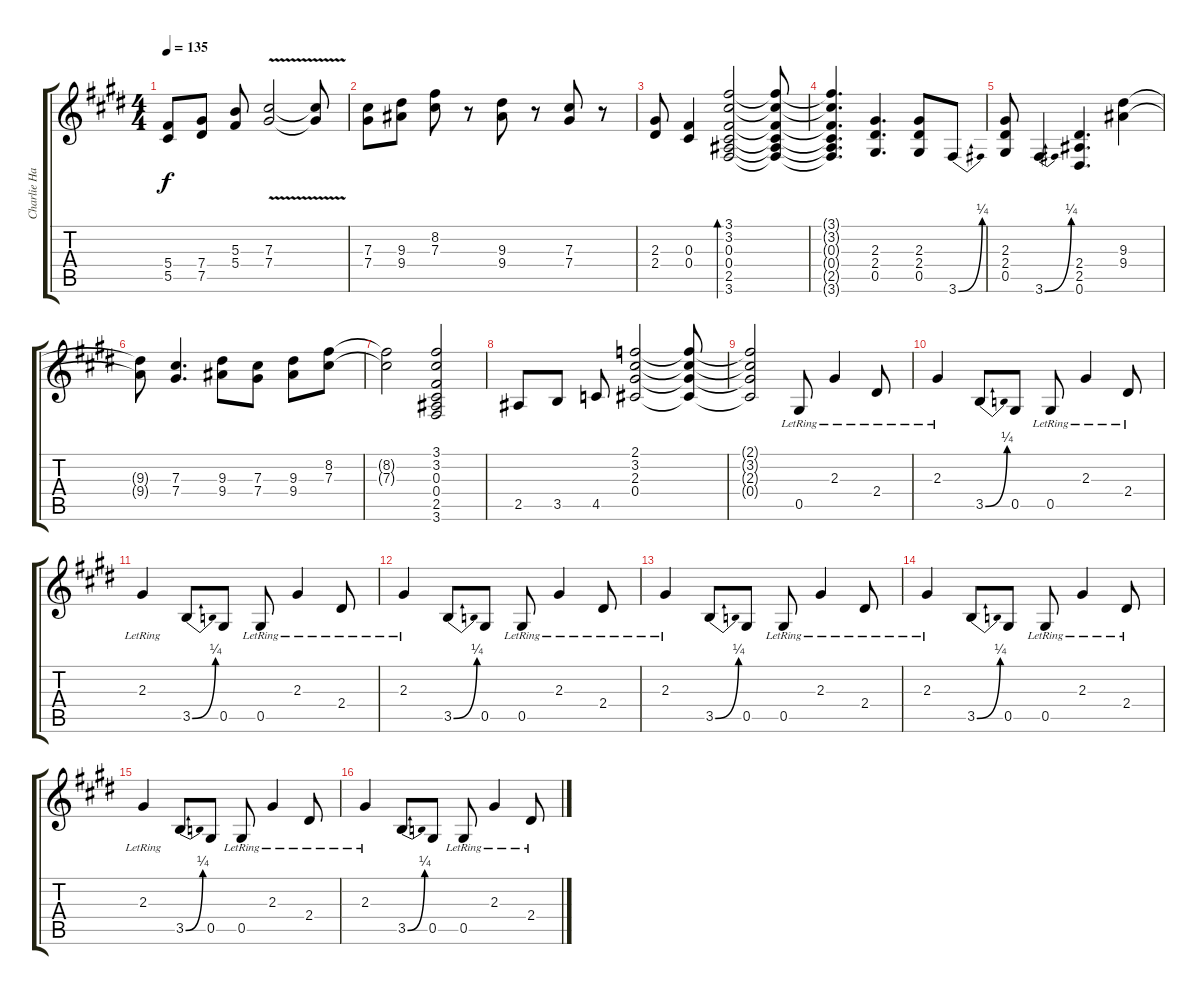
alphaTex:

\track ("Charlie Hargrett Guitar I" "Charlie Ha") {instrument overdrivenguitar}
\staff {score tabs}
\tuning (Eb4 Bb3 Gb3 Db3 Ab2 Eb2) {hide}
\ts (4 4)
\tempo 135
\clef g2
\ks e
(5.4 5.5).8{dy f} (7.4 7.5).8 (5.3 5.4).8 (7.3{v} 7.4{v}).2 (7.3{t} 7.4{t}).8 |
(7.3 7.4).8 (9.3 9.4).8 (8.2 7.3).8 r.8 (9.3 9.4).8 r.8 (7.3 7.4).8 r.8 |
(2.3 2.4).8 (0.3 0.4).4 (3.1 3.2 0.3 0.4 2.5 3.6).2{bd 60} (3.1{t} 3.2{t} 0.3{t} 0.4{t} 2.5{t} 3.6{t}).8 |
(3.1{t} 3.2{t} 0.3{t} 0.4{t} 2.5{t} 3.6{t}).4{d} (2.3 2.4 0.5).4{d} (2.3 2.4 0.5).8 3.6{be (bend 0 0 60 1)}.8 |
(2.3 2.4 0.5).8 3.6{be (bend 0 0 60 1)}.4 (2.4 2.5 0.6).4{d} (9.3 9.4).4 |
(9.3{t} 9.4{t}).8 (7.3 7.4).4{d} (9.3 9.4).8 (7.3 7.4).8 (9.3 9.4).8 (8.2 7.3).8 |
(8.2{t} 7.3{t}).2 (3.1 3.2 0.3 0.4 2.5 3.6).2 |
2.5.8 3.5.8 4.5.8 (2.1 3.2 2.3 0.4).2 (2.1{t} 3.2{t} 2.3{t} 0.4{t}).8 |
(2.1{t} 3.2{t} 2.3{t} 0.4{t}).2 0.5{lr}.8{instrument electricguitarclean} 2.3{lr}.4 2.4{lr}.8 |
2.3{lr}.4 3.5{be (bend 0 0 60 1)}.8 0.5.8 0.5{lr}.8 2.3{lr}.4 2.4{lr}.8 |
2.3{lr}.4 3.5{be (bend 0 0 60 1)}.8 0.5.8 0.5{lr}.8 2.3{lr}.4 2.4{lr}.8 |
2.3{lr}.4 3.5{be (bend 0 0 60 1)}.8 0.5.8 0.5{lr}.8 2.3{lr}.4 2.4{lr}.8 |
2.3{lr}.4 3.5{be (bend 0 0 60 1)}.8 0.5.8 0.5{lr}.8 2.3{lr}.4 2.4{lr}.8 |
2.3{lr}.4 3.5{be (bend 0 0 60 1)}.8 0.5.8 0.5{lr}.8 2.3{lr}.4 2.4{lr}.8 |
2.3{lr}.4 3.5{be (bend 0 0 60 1)}.8 0.5.8 0.5{lr}.8 2.3{lr}.4 2.4{lr}.8 |
2.3{lr}.4 3.5{be (bend 0 0 60 1)}.8 0.5.8 0.5{lr}.8 2.3{lr}.4 2.4{lr}.8
